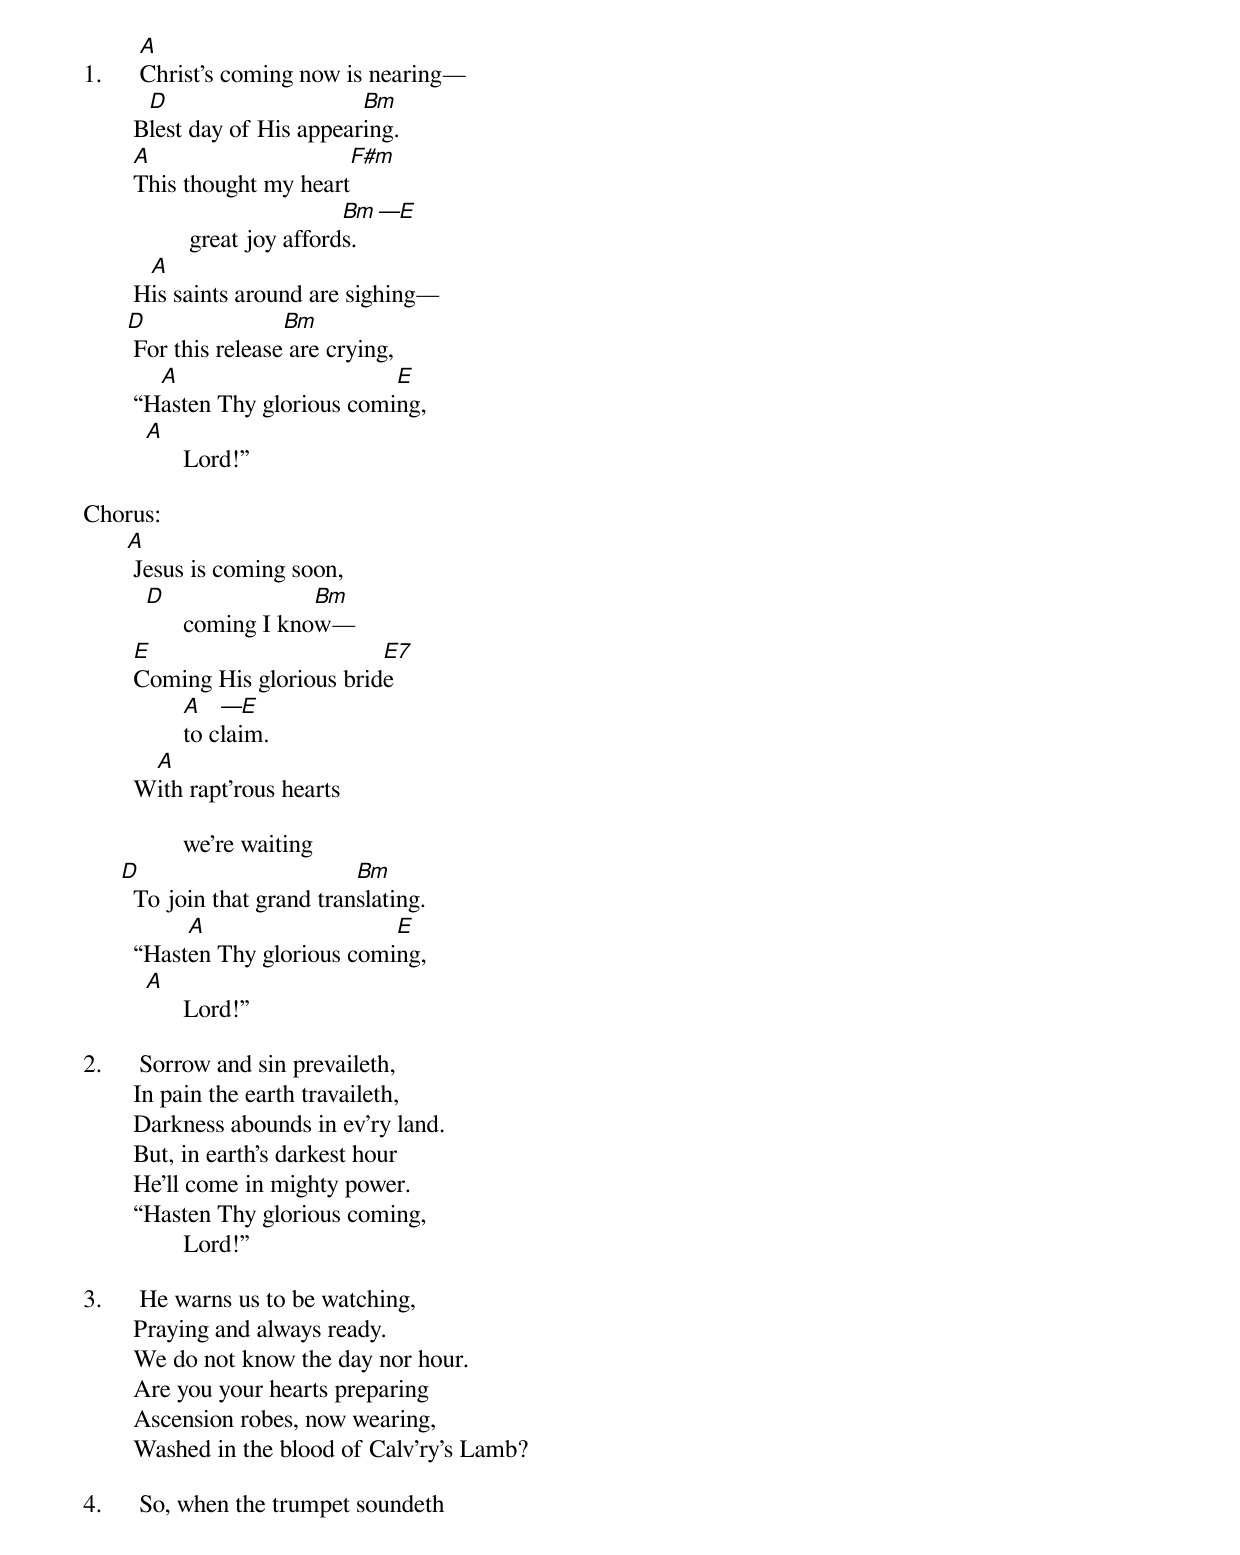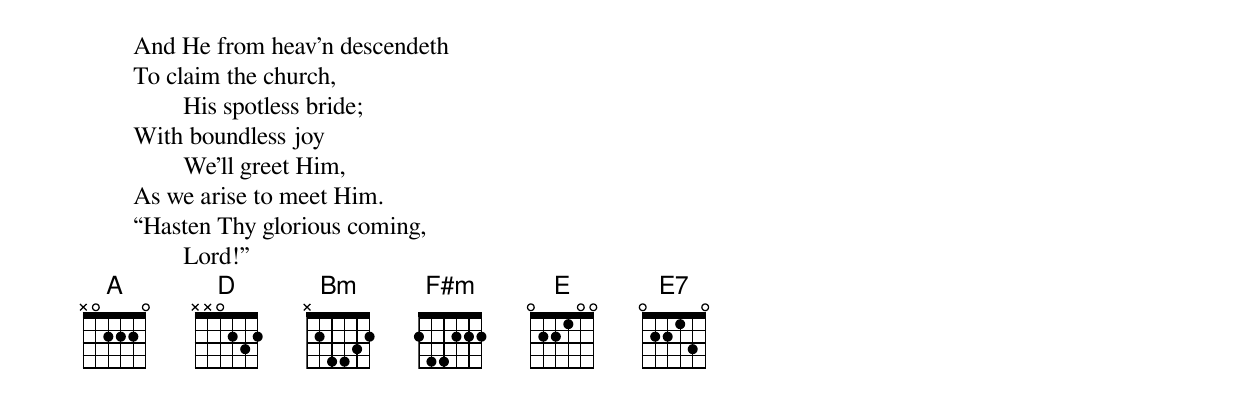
        A
1.	Christ’s coming now is nearing—
         D                     Bm
	Blest day of His appearing.
        A                              F#m
	This thought my heart
                                 Bm   —E
		 great joy affords.
         A
	His saints around are sighing—
       D                Bm
	For this release are crying,
          A                      E
	“Hasten Thy glorious coming,
          A
		Lord!”

Chorus:
       A
	Jesus is coming soon,
          D                 Bm
		coming I know—
        E                       E7
	Coming His glorious bride
                A   —E
		to claim.
         A
	With rapt’rous hearts

		we’re waiting
      D                        Bm
	To join that grand translating.
             A                   E
	“Hasten Thy glorious coming,
          A
		Lord!”

2.	Sorrow and sin prevaileth,
	In pain the earth travaileth,
	Darkness abounds in ev’ry land.
	But, in earth’s darkest hour
	He’ll come in mighty power.
	“Hasten Thy glorious coming,
		Lord!”

3.	He warns us to be watching,
	Praying and always ready.
	We do not know the day nor hour.
	Are you your hearts preparing
	Ascension robes, now wearing,
	Washed in the blood of Calv’ry’s Lamb?

4.	So, when the trumpet soundeth
	And He from heav’n descendeth
	To claim the church,
		His spotless bride;
	With boundless joy
		We’ll greet Him,
	As we arise to meet Him.
	“Hasten Thy glorious coming,
		Lord!”
